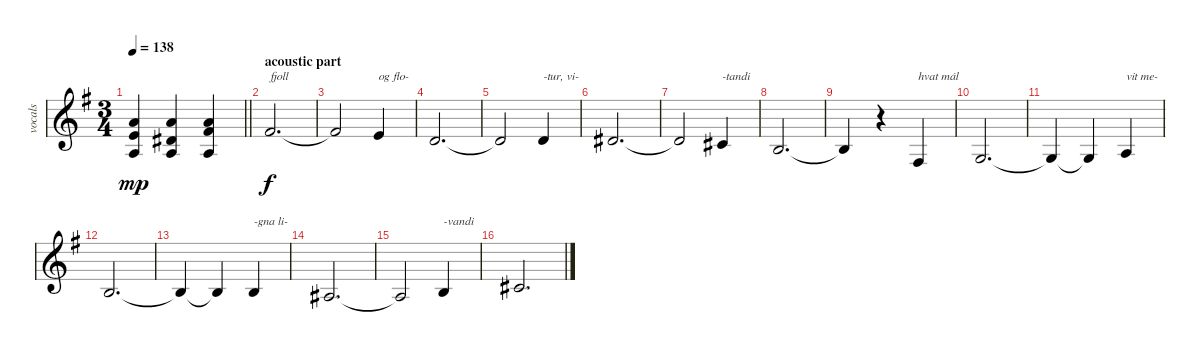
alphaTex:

\track ("vocals" "vocals") {instrument flute}
\staff {score}
\tuning (E4 B3 G3 D3 A2 E2 B1) {hide}
\ts (3 4)
\tempo 138
\clef g2
\barLineRight lightlight
\ks eminor
(10.2 9.3 7.4).4{dy mp} (10.2 8.3 7.4).4 (10.2 11.3 7.4).4 |
\section ("" "acoustic part")
11.3.2{d txt "fjoll" dy f} |
11.3{t}.2 9.3.4{txt "og flo-"} |
7.3.2{d} |
7.3{t}.2 7.3.4{txt "-tur, vi-"} |
8.3.2{d} |
8.3{t}.2 6.3.4{txt "-tandi"} |
4.3.2{d} |
4.3{t}.4 r.4 4.4.4{txt "hvat mál"} |
5.4.2{d} |
5.4{t}.4 5.4{t}.4 7.4.4{txt "vit me-"} |
9.4.2{d} |
9.4{t}.4 9.4{t}.4 9.4.4{txt "-gna li-"} |
8.4.2{d} |
8.4{t}.2 9.4.4{txt "-vandi "} |
11.4.2{d}
